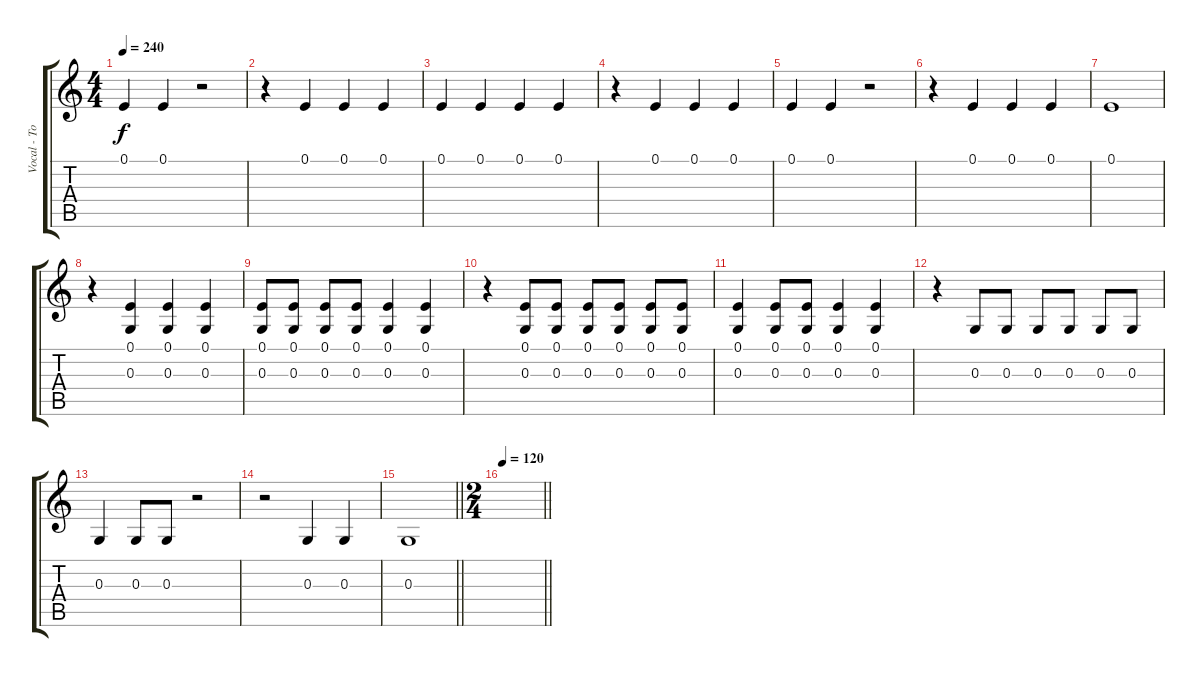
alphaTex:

\track ("Vocal - Tony Martinez" "Vocal - To") {instrument gunshot}
\staff {score tabs}
\tuning (E4 B3 G3 D3 A2 E2) {hide}
\ts (4 4)
\tempo 240
\clef g2
\ks c
0.1.4{dy f} 0.1.4 r.2 |
r.4 0.1.4 0.1.4 0.1.4 |
0.1.4 0.1.4 0.1.4 0.1.4 |
r.4 0.1.4 0.1.4 0.1.4 |
0.1.4 0.1.4 r.2 |
r.4 0.1.4 0.1.4 0.1.4 |
0.1.1 |
r.4 (0.1 0.3).4 (0.1 0.3).4 (0.1 0.3).4 |
(0.1 0.3).8 (0.1 0.3).8 (0.1 0.3).8 (0.1 0.3).8 (0.1 0.3).4 (0.1 0.3).4 |
r.4 (0.1 0.3).8 (0.1 0.3).8 (0.1 0.3).8 (0.1 0.3).8 (0.1 0.3).8 (0.1 0.3).8 |
(0.1 0.3).4 (0.1 0.3).8 (0.1 0.3).8 (0.1 0.3).4 (0.1 0.3).4 |
r.4 0.3.8 0.3.8 0.3.8 0.3.8 0.3.8 0.3.8 |
0.3.4 0.3.8 0.3.8 r.2 |
r.2 0.3.4 0.3.4 |
\barLineRight lightlight
0.3.1 |
\ts (2 4)
\tempo 120
\barLineRight lightlight
